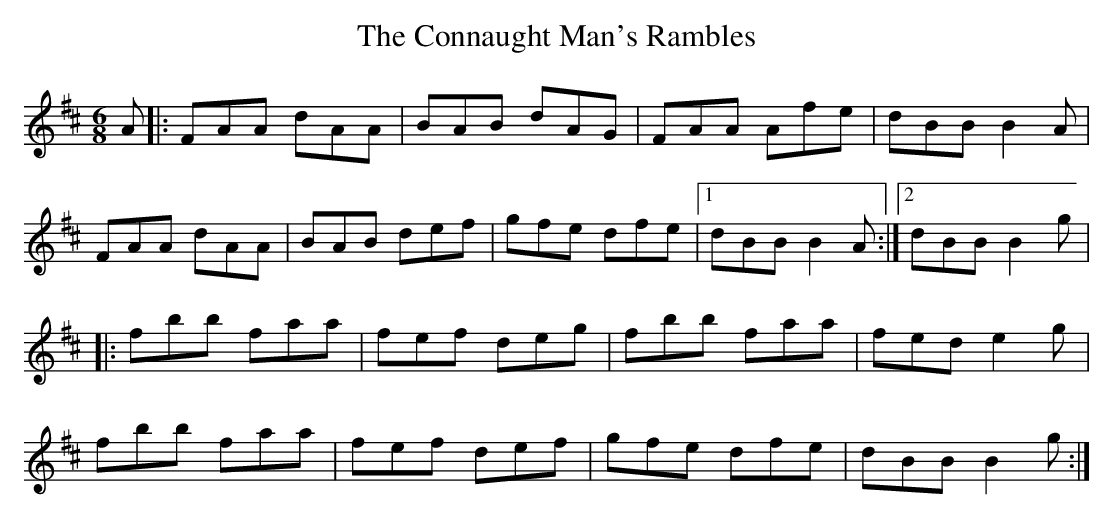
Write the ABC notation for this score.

X:1
T:The Connaught Man's Rambles
M:6/8
L:1/8
K:D
A|:FAA dAA|BAB dAG|FAA Afe|dBB B2A|
FAA dAA|BAB def|gfe dfe|1 dBB B2A:|2 dBB B2g|
|:fbb faa|fef deg|fbb faa|fed e2g|
fbb faa|fef def|gfe dfe|dBB B2g:|
